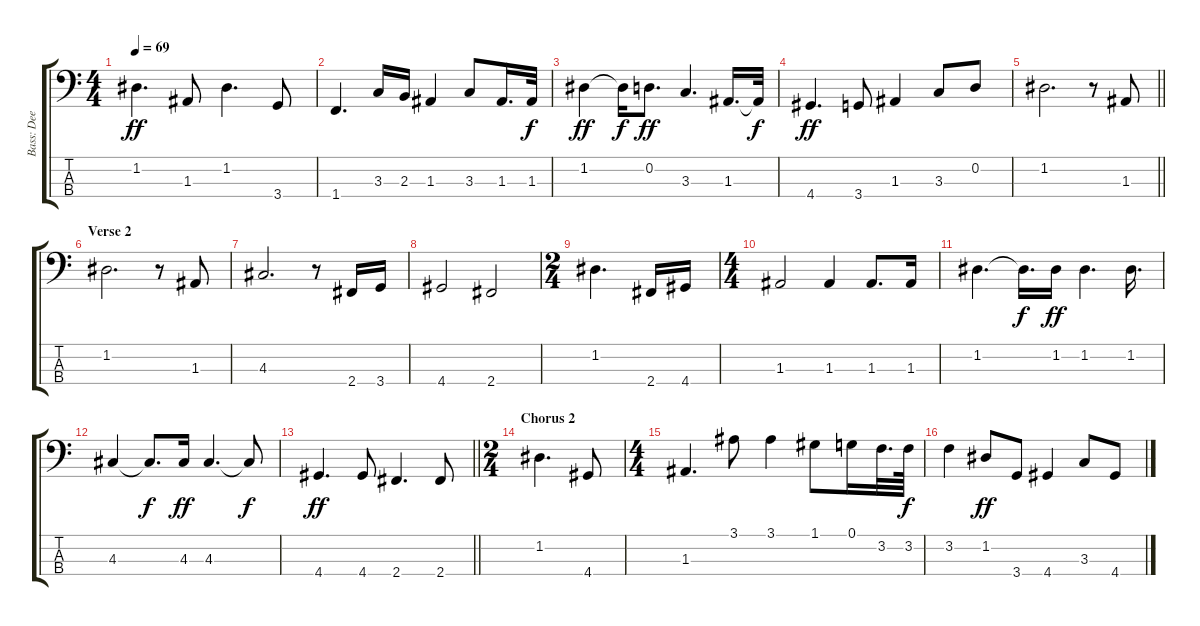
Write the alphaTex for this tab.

\track ("Bass: Dee Murray" "Bass: Dee ") {instrument electricbasspick}
\staff {score tabs}
\tuning (G2 D2 A1 E1) {hide}
\ts (4 4)
\tempo 69
\clef f4
\ks c
1.2.4{d dy ff} 1.3.8 1.2.4{d} 3.4.8 |
1.4.4{d} 3.3.16 2.3.16 1.3.4 3.3.8 1.3.16{d} 1.3.32{dy f} |
1.2.4{dy ff} 1.2{t}.16{dy f} 0.2.8{d dy ff} 3.3.4{d} 1.3.16{d} 1.3{t}.32{dy f} |
4.4.4{d dy ff} 3.4.8 1.3.4 3.3.8 0.2.8 |
\barLineRight lightlight
1.2.2{d} r.8 1.3.8 |
\section ("" "Verse 2")
1.2.2{d} r.8 1.3.8 |
4.3.2{d} r.8 2.4.16 3.4.16 |
4.4.2 2.4.2 |
\ts (2 4)
1.2.4{d} 2.4.16 4.4.16 |
\ts (4 4)
1.3.2 1.3.4 1.3.8{d} 1.3.16 |
1.2.4{d} 1.2{t}.16{d dy f} 1.2.16{dy ff} 1.2.4{d} 1.2.16{d} |
4.3.4 4.3{t}.8{d dy f} 4.3.16{dy ff} 4.3.4{d} 4.3{t}.8{dy f} |
\barLineRight lightlight
4.4.4{d dy ff} 4.4.8 2.4.4{d} 2.4.8 |
\ts (2 4)
\section ("" "Chorus 2")
1.2.4{d} 4.4.8 |
\ts (4 4)
1.3.4{d} 3.1.8 3.1.4 1.1.8 0.1.16 3.2.32{d} 3.2.64{dy f} |
3.2.4 1.2.8{dy ff} 3.4.8 4.4.4 3.3.8 4.4.8
